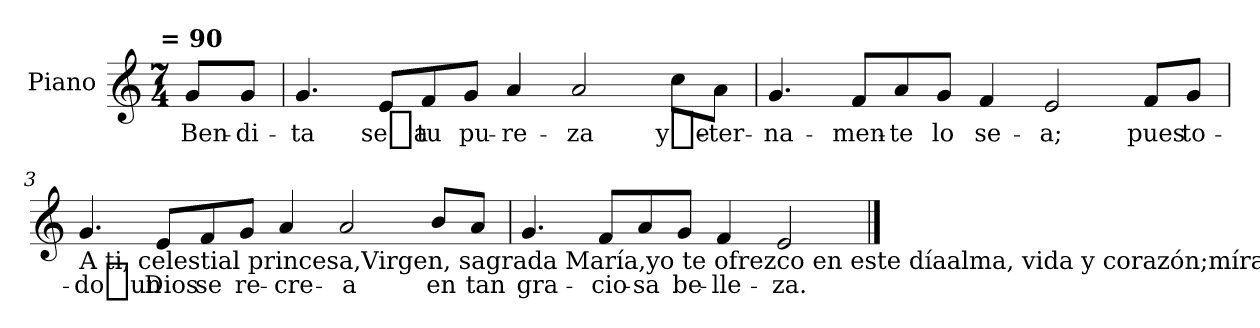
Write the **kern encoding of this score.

**kern	**text
*part1	*part1
*staff1	*staff1
*I"Piano	*
*I'Pno	*
*clefG2	*
*k[]	*
!!LO:TX:omd:t= = 90
*M7/4	*
*MM90	*
=	=
8g/L	Ben-
8g/J	-di-
=1	=1
4.g/	-ta
8e/L	se_a
8f/	tu
8g/J	pu-
4a/	-re-
2a/	-za
8cc\L	y_e-
8a\J	-ter-
=2	=2
4.g/	-na-
8f/L	-men-
8a/	-te
8g/J	lo
4f/	se-
2e/	-a;
8f/L	pues
8g/J	to-
!!LO:LB:g=z
=3	=3
!LO:TX:b:t=A ti, celestial princesa,Virgen, sagrada María,yo te ofrezco en este díaalma, vida y corazón;mírame con compasión,no me dejes, madre mía.	!
4.g/	-do_un
8e/L	Dios
8f/	se
8g/J	re-
4a/	-cre-
2a/	-a
8b/L	en
8a/J	tan
=4	=4
4.g/	gra-
8f/L	-cio-
8a/	-sa
8g/J	be-
4f/	-lle-
2e/	-za.
==	==
*-	*-
